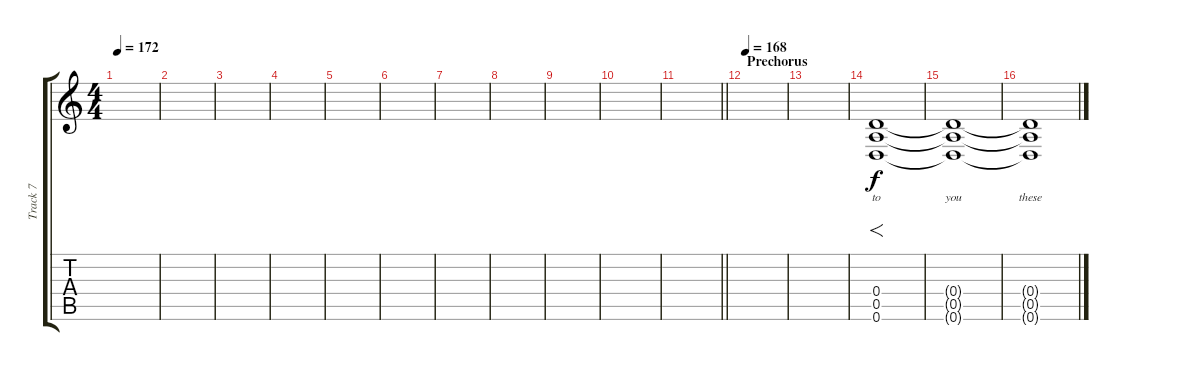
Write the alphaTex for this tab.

\track ("Track 7" "Track 7") {instrument distortionguitar}
\staff {score tabs}
\tuning (E4 B3 G3 D3 A2 D2) {hide}
\ts (4 4)
\tempo 172
\clef g2
\ks c
|
|
|
|
|
|
|
|
|
|
\barLineRight lightlight
|
\section ("" "Prechorus")
\tempo 168
|
|
(0.4 0.5 0.6).1{f lyrics (0 "to") lyrics (1 "") lyrics (2 "") lyrics (3 "") lyrics (4 "")} |
(0.4{t} 0.5{t} 0.6{t}).1{lyrics (0 "you") lyrics (1 "") lyrics (2 "") lyrics (3 "") lyrics (4 "")} |
(0.4{t} 0.5{t} 0.6{t}).1{lyrics (0 "these") lyrics (1 "") lyrics (2 "") lyrics (3 "") lyrics (4 "")}
